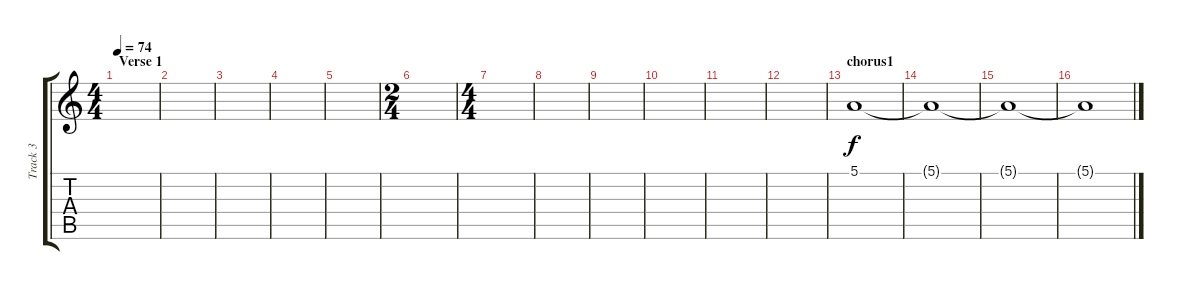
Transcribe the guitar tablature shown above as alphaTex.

\track ("Track 3" "Track 3") {instrument choiraahs}
\staff {score tabs}
\tuning (E4 B3 G3 D3 A2 E2) {hide}
\ts (4 4)
\section ("" "Verse 1")
\tempo 74
\clef g2
\ks c
|
|
|
|
|
\ts (2 4)
|
\ts (4 4)
|
|
|
|
|
|
\section ("" "chorus1")
5.1.1 |
5.1{t}.1 |
5.1{t}.1 |
5.1{t}.1
